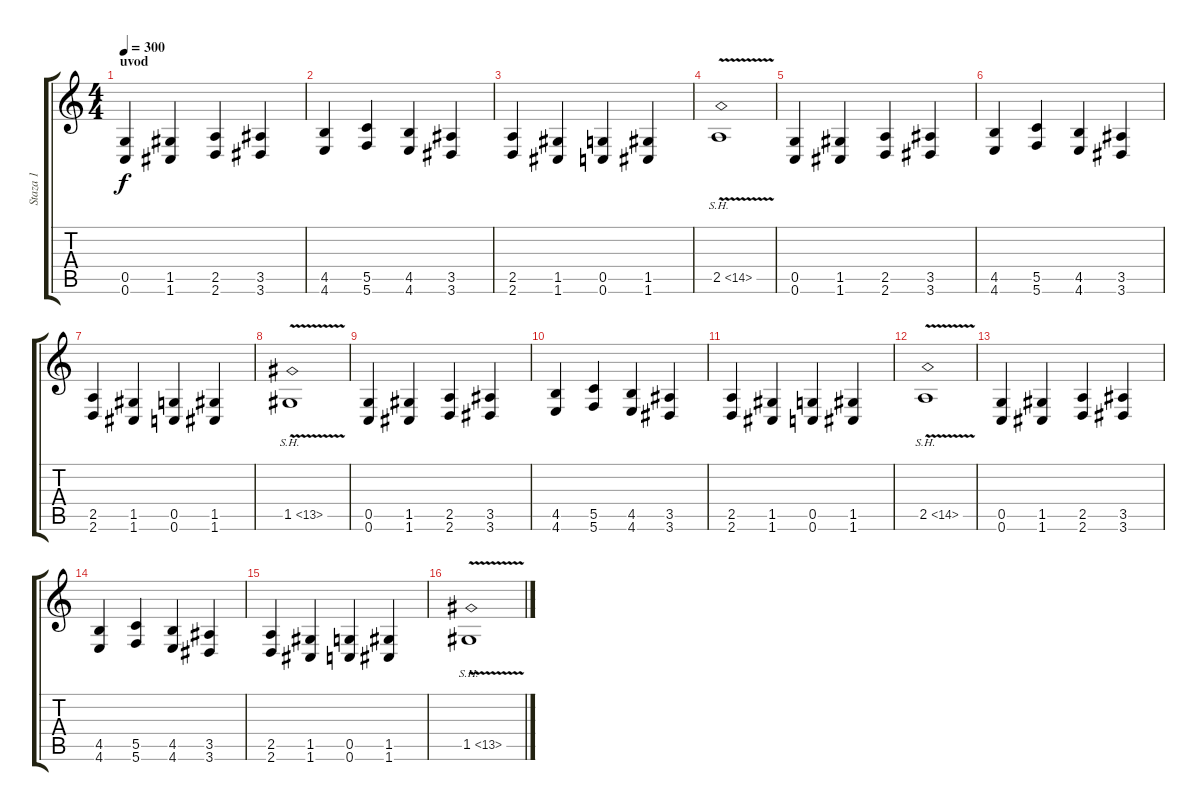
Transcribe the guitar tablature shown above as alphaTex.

\track ("Staza 1" "Staza 1") {instrument distortionguitar}
\staff {score tabs}
\tuning (D4 A3 F3 C3 G2 C2) {hide}
\ts (4 4)
\section ("" "uvod")
\tempo 300
\clef g2
\ks c
(0.5 0.6).4{dy f instrument distortionguitar} (1.5 1.6).4 (2.5 2.6).4 (3.5 3.6).4 |
(4.5 4.6).4 (5.5 5.6).4 (4.5 4.6).4 (3.5 3.6).4 |
(2.5 2.6).4 (1.5 1.6).4 (0.5 0.6).4 (1.5 1.6).4 |
2.5{sh 12 v}.1 |
(0.5 0.6).4 (1.5 1.6).4 (2.5 2.6).4 (3.5 3.6).4 |
(4.5 4.6).4 (5.5 5.6).4 (4.5 4.6).4 (3.5 3.6).4 |
(2.5 2.6).4 (1.5 1.6).4 (0.5 0.6).4 (1.5 1.6).4 |
1.5{sh 12 v}.1 |
(0.5 0.6).4 (1.5 1.6).4 (2.5 2.6).4 (3.5 3.6).4 |
(4.5 4.6).4 (5.5 5.6).4 (4.5 4.6).4 (3.5 3.6).4 |
(2.5 2.6).4 (1.5 1.6).4 (0.5 0.6).4 (1.5 1.6).4 |
2.5{sh 12 v}.1 |
(0.5 0.6).4 (1.5 1.6).4 (2.5 2.6).4 (3.5 3.6).4 |
(4.5 4.6).4 (5.5 5.6).4 (4.5 4.6).4 (3.5 3.6).4 |
(2.5 2.6).4 (1.5 1.6).4 (0.5 0.6).4 (1.5 1.6).4 |
1.5{sh 12 v}.1
